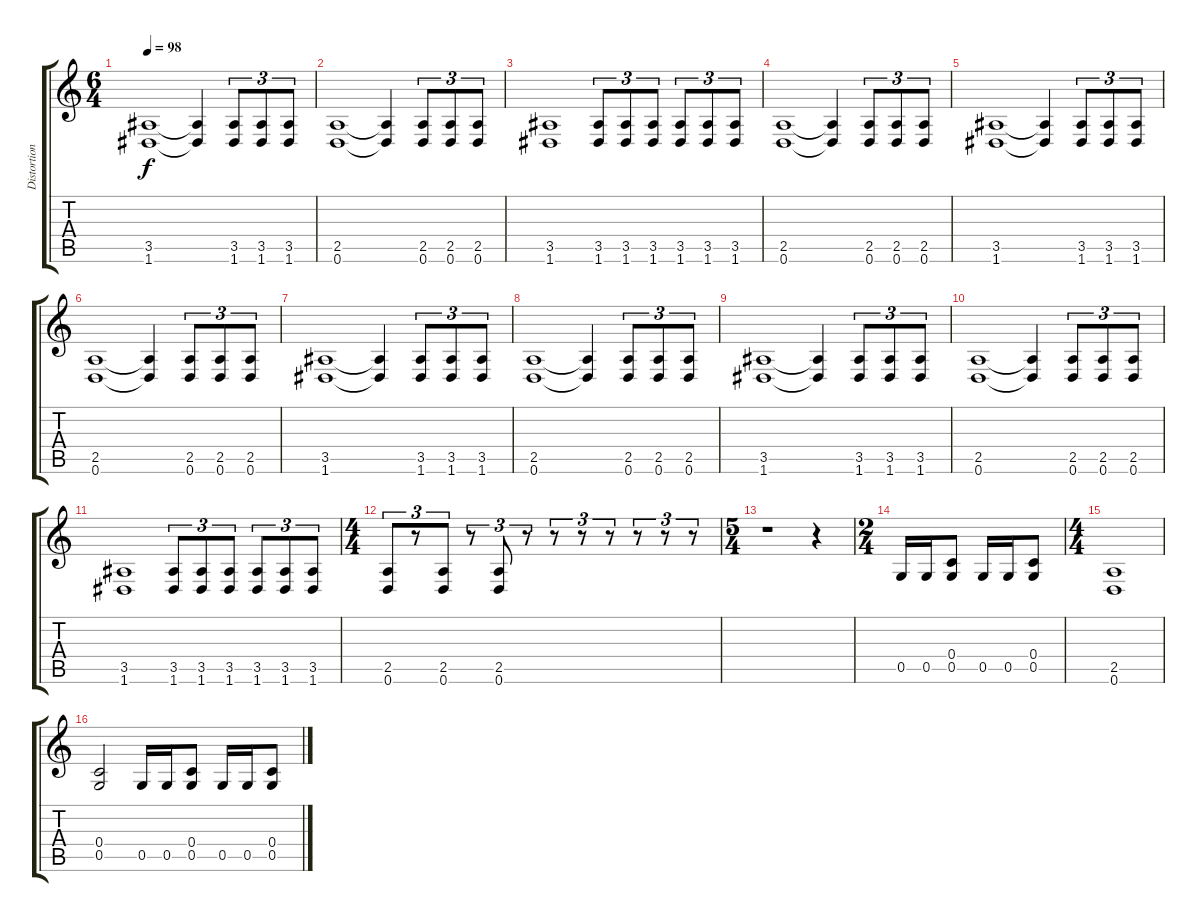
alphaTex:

\track ("Distortion Guitar " "Distortion") {instrument distortionguitar}
\staff {score tabs}
\tuning (D4 A3 F3 C3 G2 D2) {hide}
\ts (6 4)
\tempo 98
\clef g2
\ks c
(3.5 1.6).1{dy f} (3.5{t} 1.6{t}).4 (3.5 1.6).8{tu (3 2)} (3.5 1.6).8{tu (3 2)} (3.5 1.6).8{tu (3 2)} |
(2.5 0.6).1 (2.5{t} 0.6{t}).4 (2.5 0.6).8{tu (3 2)} (2.5 0.6).8{tu (3 2)} (2.5 0.6).8{tu (3 2)} |
(3.5 1.6).1 (3.5 1.6).8{tu (3 2)} (3.5 1.6).8{tu (3 2)} (3.5 1.6).8{tu (3 2)} (3.5 1.6).8{tu (3 2)} (3.5 1.6).8{tu (3 2)} (3.5 1.6).8{tu (3 2)} |
(2.5 0.6).1 (2.5{t} 0.6{t}).4 (2.5 0.6).8{tu (3 2)} (2.5 0.6).8{tu (3 2)} (2.5 0.6).8{tu (3 2)} |
(3.5 1.6).1 (3.5{t} 1.6{t}).4 (3.5 1.6).8{tu (3 2)} (3.5 1.6).8{tu (3 2)} (3.5 1.6).8{tu (3 2)} |
(2.5 0.6).1 (2.5{t} 0.6{t}).4 (2.5 0.6).8{tu (3 2)} (2.5 0.6).8{tu (3 2)} (2.5 0.6).8{tu (3 2)} |
(3.5 1.6).1 (3.5{t} 1.6{t}).4 (3.5 1.6).8{tu (3 2)} (3.5 1.6).8{tu (3 2)} (3.5 1.6).8{tu (3 2)} |
(2.5 0.6).1 (2.5{t} 0.6{t}).4 (2.5 0.6).8{tu (3 2)} (2.5 0.6).8{tu (3 2)} (2.5 0.6).8{tu (3 2)} |
(3.5 1.6).1 (3.5{t} 1.6{t}).4 (3.5 1.6).8{tu (3 2)} (3.5 1.6).8{tu (3 2)} (3.5 1.6).8{tu (3 2)} |
(2.5 0.6).1 (2.5{t} 0.6{t}).4 (2.5 0.6).8{tu (3 2)} (2.5 0.6).8{tu (3 2)} (2.5 0.6).8{tu (3 2)} |
(3.5 1.6).1 (3.5 1.6).8{tu (3 2)} (3.5 1.6).8{tu (3 2)} (3.5 1.6).8{tu (3 2)} (3.5 1.6).8{tu (3 2)} (3.5 1.6).8{tu (3 2)} (3.5 1.6).8{tu (3 2)} |
\ts (4 4)
(2.5 0.6).8{tu (3 2)} r.8{tu (3 2)} (2.5 0.6).8{tu (3 2)} r.8{tu (3 2)} (2.5 0.6).8{tu (3 2)} r.8{tu (3 2)} r.8{tu (3 2)} r.8{tu (3 2)} r.8{tu (3 2)} r.8{tu (3 2)} r.8{tu (3 2)} r.8{tu (3 2)} |
\ts (5 4)
r.1 r.4 |
\ts (2 4)
0.5.16{volume 13} 0.5.16 (0.4 0.5).8 0.5.16 0.5.16 (0.4 0.5).8 |
\ts (4 4)
(2.5 0.6).1{volume 16} |
(0.4 0.5).2 0.5.16 0.5.16 (0.4 0.5).8 0.5.16 0.5.16 (0.4 0.5).8
